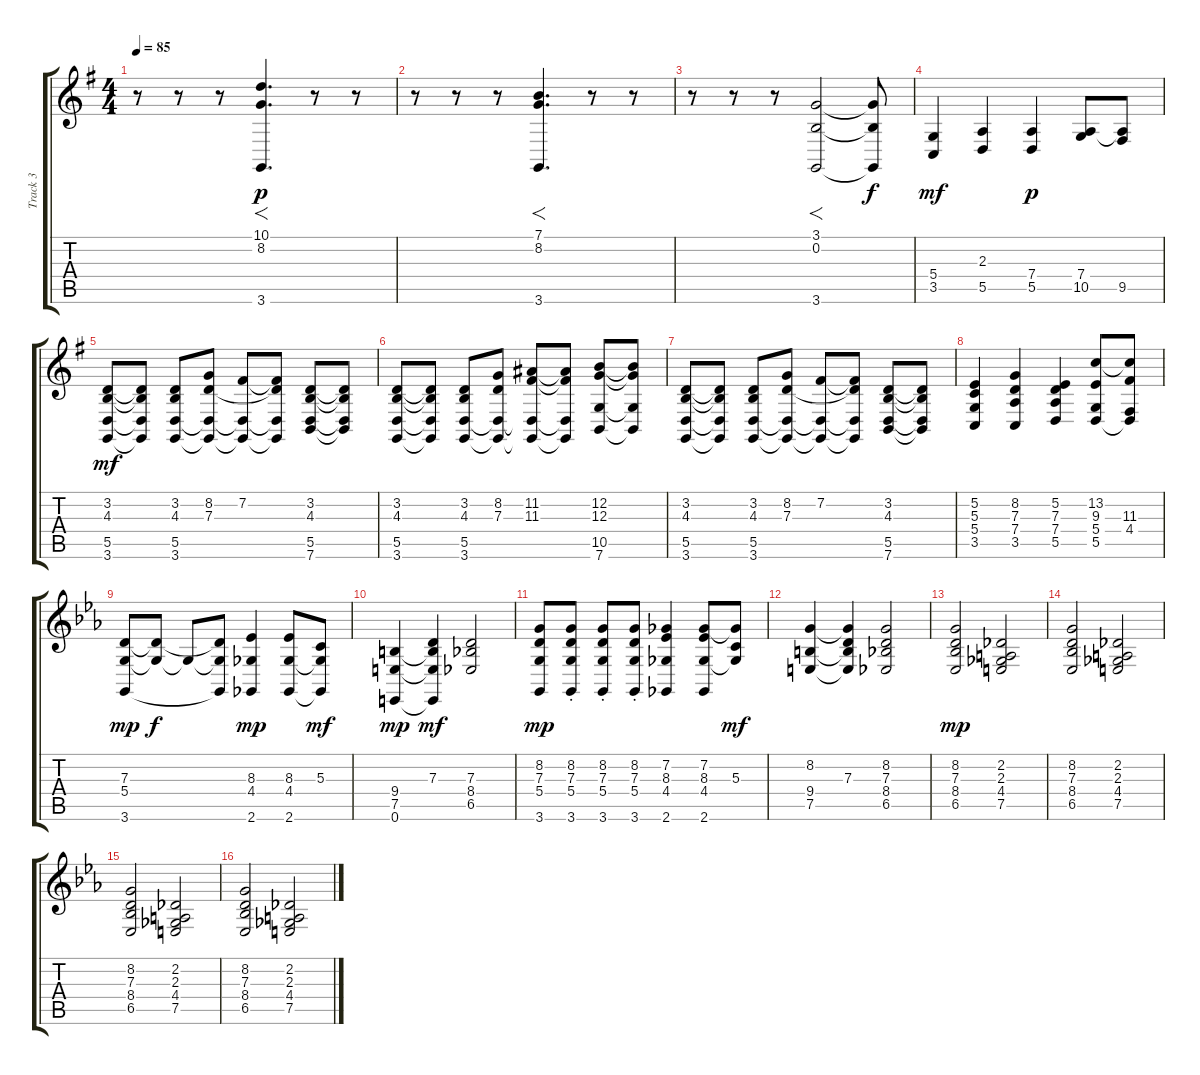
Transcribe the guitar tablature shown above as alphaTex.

\track ("Track 3" "Track 3") {instrument stringensemble1}
\staff {score tabs}
\tuning (E4 B3 G3 D3 A2 E2) {hide}
\ts (4 4)
\tempo 85
\clef g2
\ks g
r.8{dy mp} r.8 r.8 (10.1 8.2 3.6).4{f d dy p} r.8 r.8 |
r.8 r.8 r.8 (7.1 8.2 3.6).4{f d} r.8 r.8 |
r.8 r.8 r.8 (3.1 0.2 3.6).2{f} (3.1{t} 0.2{t} 3.6{t}).8{dy f} |
(5.4 3.5).4{dy mf} (2.3 5.5).4 (7.4 5.5).4{dy p} (7.4 10.5).8 (7.4{t} 9.5).8 |
(3.2 4.3 5.5 3.6).8{dy mf instrument stringensemble1} (3.2{t} 4.3{t} 5.5{t} 3.6{t}).8 (3.2 4.3 5.5 3.6).8 (8.2 7.3 5.5{t} 3.6{t}).8 (7.2 5.5{t} 3.6{t}).8 (7.2{t} 7.3{t} 5.5{t} 3.6{t}).8 (3.2 4.3 5.5 7.6).8 (3.2{t} 4.3{t} 5.5{t} 7.6{t}).8 |
(3.2 4.3 5.5 3.6).8{volume 13 instrument stringensemble1} (3.2{t} 4.3{t} 5.5{t} 3.6{t}).8 (3.2 4.3 5.5 3.6).8 (8.2 7.3 5.5{t} 3.6{t}).8 (11.2 11.3 5.5{t} 3.6{t}).8 (11.2{t} 11.3{t} 5.5{t} 3.6{t}).8 (12.2 12.3 10.5 7.6).8 (12.2{t} 12.3{t} 10.5{t} 7.6{t}).8 |
(3.2 4.3 5.5 3.6).8{instrument stringensemble1} (3.2{t} 4.3{t} 5.5{t} 3.6{t}).8 (3.2 4.3 5.5 3.6).8 (8.2 7.3 5.5{t} 3.6{t}).8 (7.2 5.5{t} 3.6{t}).8 (7.2{t} 7.3{t} 5.5{t} 3.6{t}).8 (3.2 4.3 5.5 7.6).8 (3.2{t} 4.3{t} 5.5{t} 7.6{t}).8 |
(5.2 5.3 5.4 3.5).4 (8.2 7.3 7.4 3.5).4 (5.2 7.3 7.4 5.5).4 (13.2 9.3 5.4 5.5).8 (13.2{t} 11.3 4.4 5.5{t}).8 |
\ks eb
(7.3 5.4 3.6).8{dy mp} (7.3{t} 5.4{t}).8{dy f} 5.4{t}.8 (7.3{t} 5.4{t} 3.6{t}).8 (8.3 4.4 2.6).4{dy mp} (8.3 4.4 2.6).8 (5.3 4.4{t} 2.6{t}).8{dy mf} |
(9.4 7.5 0.6).4{dy mp} (7.3 9.4{t} 7.5{t} 0.6{t}).4{dy mf} (7.3 8.4 6.5).2 |
(8.2 7.3 5.4 3.6).8{dy mp} (8.2{st} 7.3{st} 5.4{st} 3.6{st}).8 (8.2{st} 7.3{st} 5.4{st} 3.6{st}).8 (8.2{st} 7.3{st} 5.4{st} 3.6{st}).8 (7.2 8.3 4.4 2.6).4 (7.2 8.3 4.4 2.6).8 (7.2{t} 5.3 4.4{t}).8{dy mf} |
(8.2 9.4 7.5).4 (8.2{t} 7.3 9.4{t} 7.5{t}).4 (8.2 7.3 8.4 6.5).2 |
(8.2 7.3 8.4 6.5).2{dy mp} (2.2 2.3 4.4 7.5).2 |
(8.2 7.3 8.4 6.5).2 (2.2 2.3 4.4 7.5).2 |
(8.2 7.3 8.4 6.5).2 (2.2 2.3 4.4 7.5).2 |
(8.2 7.3 8.4 6.5).2 (2.2 2.3 4.4 7.5).2
